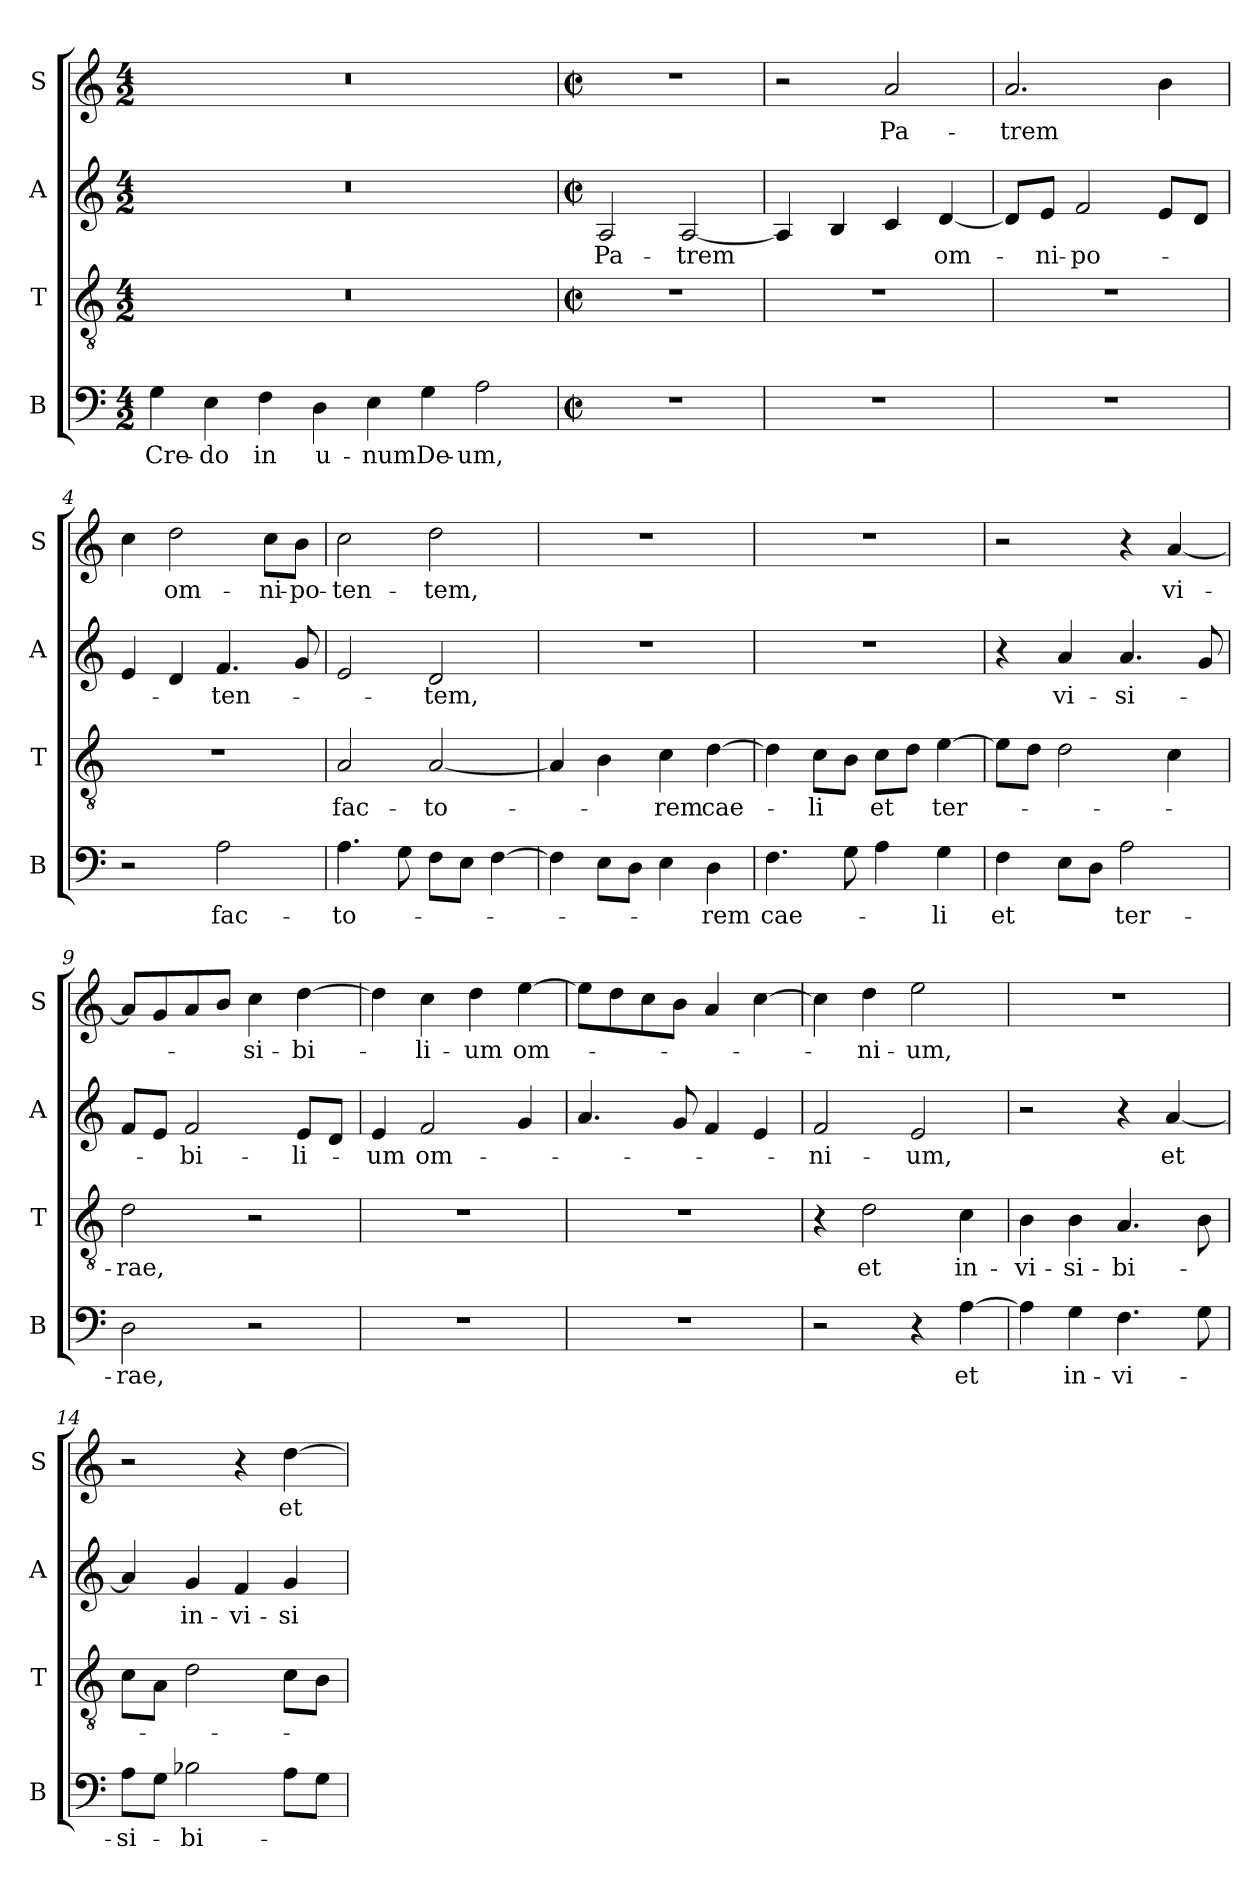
**kern	**text	**kern	**text	**kern	**text	**kern	**text
*part4	*part4	*part3	*part3	*part2	*part2	*part1	*part1
*staff4	*staff4	*staff3	*staff3	*staff2	*staff2	*staff1	*staff1
*I"B	*	*I"T	*	*I"A	*	*I"S	*
*I'B	*	*I'T	*	*I'A	*	*I'S	*
*clefF4	*	*clefGv2	*	*clefG2	*	*clefG2	*
*k[]	*	*k[]	*	*k[]	*	*k[]	*
*M4/2	*	*M4/2	*	*M4/2	*	*M4/2	*
*MM120	*	*MM120	*	*MM120	*	*MM120	*
=	=	=	=	=	=	=	=
!	!LO:LY:b	!	!	!	!	!	!
4G	Cre-	0r	.	0r	.	0r	.
!	!LO:LY:b	!	!	!	!	!	!
4E	-do	.	.	.	.	.	.
!	!LO:LY:b	!	!	!	!	!	!
4F	in	.	.	.	.	.	.
!	!LO:LY:b	!	!	!	!	!	!
4D	u-	.	.	.	.	.	.
!	!LO:LY:b	!	!	!	!	!	!
4E	-num	.	.	.	.	.	.
!	!LO:LY:b	!	!	!	!	!	!
4G	De-	.	.	.	.	.	.
!	!LO:LY:b	!	!	!	!	!	!
2A	-um,	.	.	.	.	.	.
=1	=1	=1	=1	=1	=1	=1	=1
*M2/2	*	*M2/2	*	*M2/2	*	*M2/2	*
*met(c|)	*	*met(c|)	*	*met(c|)	*	*met(c|)	*
*	*	*	*	*	*	*MM104	*
!	!	!	!	!	!LO:LY:b	!	!
1r	.	1r	.	2A/	Pa-	1r	.
!	!	!	!	!	!LO:LY:b	!	!
.	.	.	.	[2A/	-trem	.	.
=2	=2	=2	=2	=2	=2	=2	=2
1r	.	1r	.	4A/]	.	2r	.
.	.	.	.	4B/	.	.	.
!	!	!	!	!	!	!	!LO:LY:b
.	.	.	.	4c/	.	2a/	Pa-
!	!	!	!	!	!LO:LY:b	!	!
.	.	.	.	[4d/	om-	.	.
=3	=3	=3	=3	=3	=3	=3	=3
!	!	!	!	!	!	!	!LO:LY:b
1r	.	1r	.	8d/L]	.	2.a/	-trem
!	!	!	!	!	!LO:LY:b	!	!
.	.	.	.	8e/J	-ni-	.	.
!	!	!	!	!	!LO:LY:b	!	!
.	.	.	.	2f/	-po-	.	.
.	.	.	.	8e/L	.	4b\	.
.	.	.	.	8d/J	.	.	.
=4	=4	=4	=4	=4	=4	=4	=4
2r	.	1r	.	4e/	.	4cc\	.
!	!	!	!	!	!	!	!LO:LY:b
.	.	.	.	4d/	.	2dd\	om-
!	!LO:LY:b	!	!	!	!LO:LY:b	!	!
2A\	fac-	.	.	4.f/	-ten-	.	.
!	!	!	!	!	!	!	!LO:LY:b
.	.	.	.	.	.	8cc\L	-ni-
!	!	!	!	!	!	!	!LO:LY:b
.	.	.	.	8g/	.	8b\J	-po-
=5	=5	=5	=5	=5	=5	=5	=5
!	!LO:LY:b	!	!LO:LY:b	!	!	!	!LO:LY:b
4.A\	-to-	2A/	fac-	2e/	.	2cc\	-ten-
8G\	.	.	.	.	.	.	.
!	!	!	!LO:LY:b	!	!LO:LY:b	!	!LO:LY:b
8F\L	.	[2A/	-to-	2d/	-tem,	2dd\	-tem,
8E\J	.	.	.	.	.	.	.
[4F\	.	.	.	.	.	.	.
=6	=6	=6	=6	=6	=6	=6	=6
4F\]	.	4A/]	.	1r	.	1r	.
8E\L	.	4B\	.	.	.	.	.
8D\J	.	.	.	.	.	.	.
!	!	!	!LO:LY:b	!	!	!	!
4E\	.	4c\	-rem	.	.	.	.
!	!LO:LY:b	!	!LO:LY:b	!	!	!	!
4D\	-rem	[4d\	cae-	.	.	.	.
=7	=7	=7	=7	=7	=7	=7	=7
!	!LO:LY:b	!	!	!	!	!	!
4.F\	cae-	4d\]	.	1r	.	1r	.
!	!	!	!LO:LY:b	!	!	!	!
.	.	8c\L	-li	.	.	.	.
8G\	.	8B\J	.	.	.	.	.
!	!	!	!LO:LY:b	!	!	!	!
4A\	.	8c\L	et	.	.	.	.
.	.	8d\J	.	.	.	.	.
!	!LO:LY:b	!	!LO:LY:b	!	!	!	!
4G\	-li	[4e\	ter-	.	.	.	.
=8	=8	=8	=8	=8	=8	=8	=8
!	!LO:LY:b	!	!	!	!	!	!
4F\	et	8e\L]	.	4r	.	2r	.
.	.	8d\J	.	.	.	.	.
!	!	!	!	!	!LO:LY:b	!	!
8E\L	.	2d\	.	4a/	vi-	.	.
8D\J	.	.	.	.	.	.	.
!	!LO:LY:b	!	!	!	!LO:LY:b	!	!
2A\	ter-	.	.	4.a/	-si-	4r	.
!	!	!	!	!	!	!	!LO:LY:b
.	.	4c\	.	.	.	[4a/	vi-
.	.	.	.	8g/	.	.	.
=9	=9	=9	=9	=9	=9	=9	=9
!	!LO:LY:b	!	!LO:LY:b	!	!	!	!
2D\	-rae,	2d\	-rae,	8f/L	.	8a/L]	.
.	.	.	.	8e/J	.	8g/	.
!	!	!	!	!	!LO:LY:b	!	!
.	.	.	.	2f/	bi-	8a/	.
.	.	.	.	.	.	8b/J	.
!	!	!	!	!	!	!	!LO:LY:b
2r	.	2r	.	.	.	4cc\	-si-
!	!	!	!	!	!LO:LY:b	!	!LO:LY:b
.	.	.	.	8e/L	-li-	[4dd\	-bi-
.	.	.	.	8d/J	.	.	.
=10	=10	=10	=10	=10	=10	=10	=10
!	!	!	!	!	!LO:LY:b	!	!
1r	.	1r	.	4e/	-um	4dd\]	.
!	!	!	!	!	!LO:LY:b	!	!LO:LY:b
.	.	.	.	2f/	om-	4cc\	-li-
!	!	!	!	!	!	!	!LO:LY:b
.	.	.	.	.	.	4dd\	-um
!	!	!	!	!	!	!	!LO:LY:b
.	.	.	.	4g/	.	[4ee\	om-
=11	=11	=11	=11	=11	=11	=11	=11
1r	.	1r	.	4.a/	.	8ee\L]	.
.	.	.	.	.	.	8dd\	.
.	.	.	.	.	.	8cc\	.
.	.	.	.	8g/	.	8b\J	.
.	.	.	.	4f/	.	4a/	.
.	.	.	.	4e/	.	[4cc\	.
=12	=12	=12	=12	=12	=12	=12	=12
!	!	!	!	!	!LO:LY:b	!	!
2r	.	4r	.	2f/	-ni-	4cc\]	.
!	!	!	!LO:LY:b	!	!	!	!LO:LY:b
.	.	2d\	et	.	.	4dd\	-ni-
!	!	!	!	!	!LO:LY:b	!	!LO:LY:b
4r	.	.	.	2e/	-um,	2ee\	-um,
!	!LO:LY:b	!	!LO:LY:b	!	!	!	!
[4A\	et	4c\	in-	.	.	.	.
=13	=13	=13	=13	=13	=13	=13	=13
!	!	!	!LO:LY:b	!	!	!	!
4A\]	.	4B\	-vi-	2r	.	1r	.
!	!LO:LY:b	!	!LO:LY:b	!	!	!	!
4G\	in-	4B\	-si-	.	.	.	.
!	!LO:LY:b	!	!LO:LY:b	!	!	!	!
4.F\	-vi-	4.A/	-bi-	4r	.	.	.
!	!	!	!	!	!LO:LY:b	!	!
.	.	.	.	[4a/	et	.	.
8G\	.	8B\	.	.	.	.	.
=14	=14	=14	=14	=14	=14	=14	=14
!	!LO:LY:b	!	!	!	!	!	!
8A\L	-si-	8c\L	.	4a/]	.	2r	.
8G\J	.	8A\J	.	.	.	.	.
!	!LO:LY:b	!	!	!	!LO:LY:b	!	!
2B-X\	-bi-	2d\	.	4g/	in-	.	.
!	!	!	!	!	!LO:LY:b	!	!
.	.	.	.	4f/	-vi-	4r	.
!	!	!	!	!	!LO:LY:b	!	!LO:LY:b
8A\L	.	8c\L	.	4g/	-si-	[4dd\	et
8G\J	.	8B\J	.	.	.	.	.
=	=	=	=	=	=	=	=
*-	*-	*-	*-	*-	*-	*-	*-
